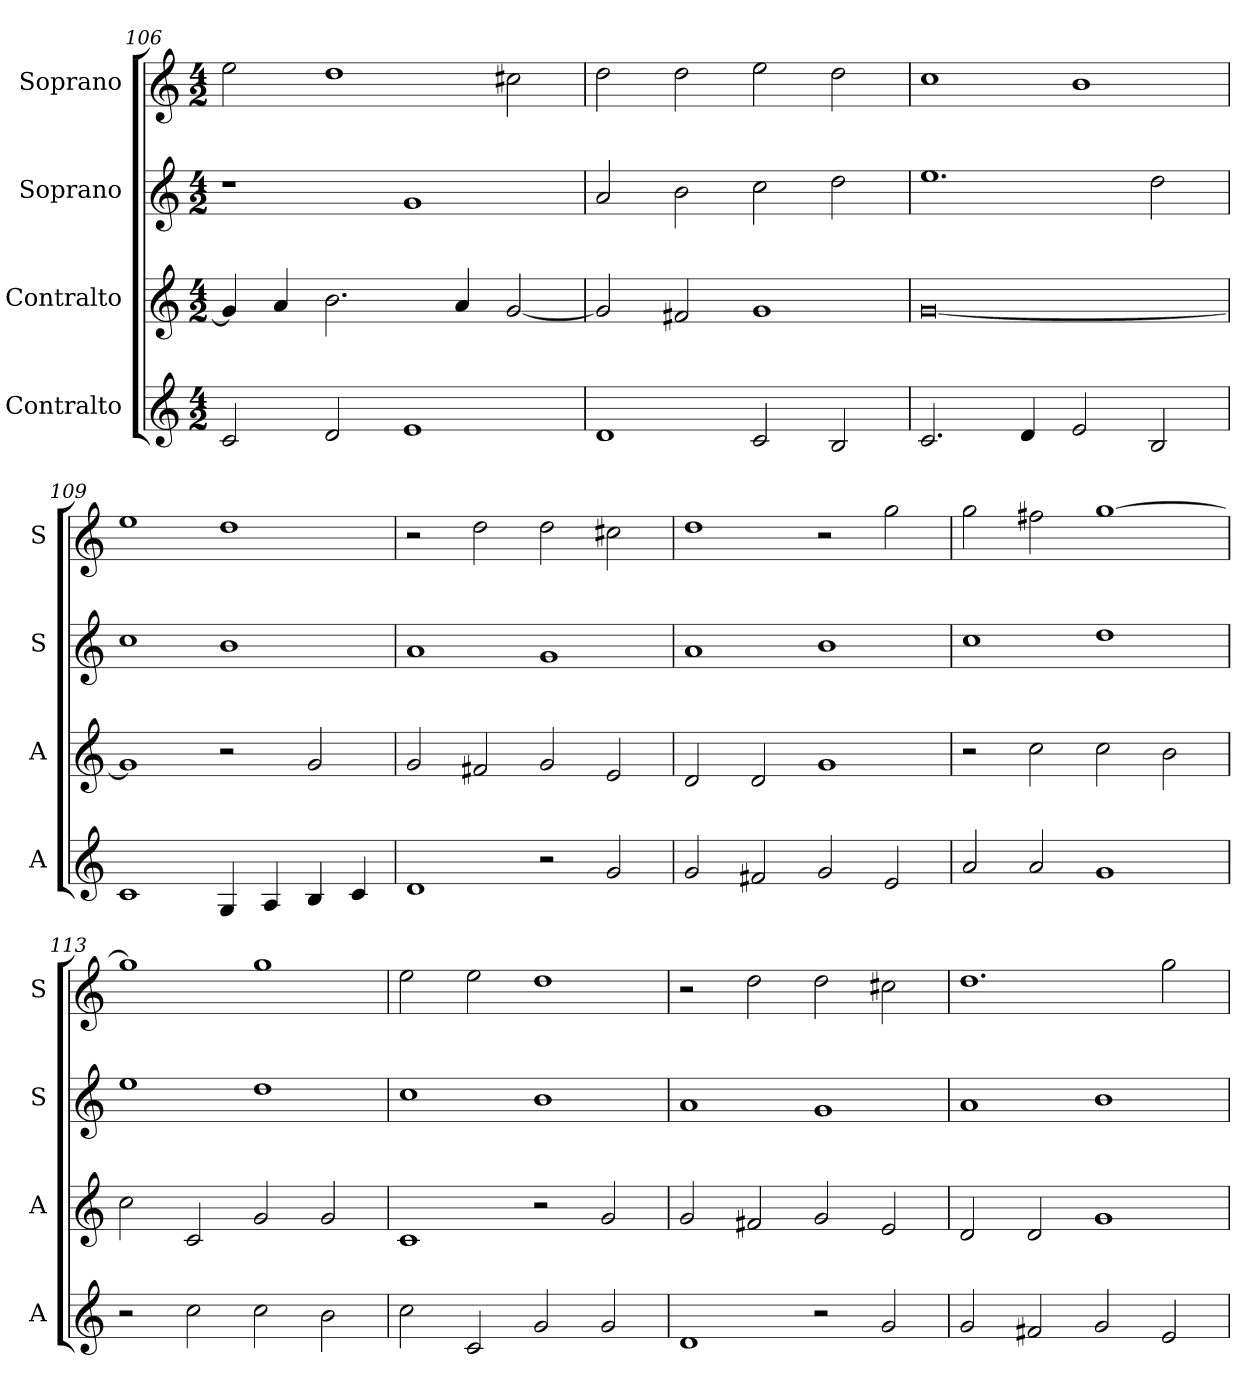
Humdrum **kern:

**kern	**kern	**kern	**kern
*part4	*part3	*part2	*part1
*staff4	*staff3	*staff2	*staff1
*I"Contralto	*I"Contralto	*I"Soprano	*I"Soprano
*I'A	*I'A	*I'S	*I'S
*clefG2	*clefG2	*clefG2	*clefG2
*k[]	*k[]	*k[]	*k[]
*C:ion	*C:ion	*C:ion	*C:ion
*M4/2	*M4/2	*M4/2	*M4/2
=106	=106	=106	=106
2c	4g]	1r	2ee
.	4a	.	.
2d	2.b	.	1dd
1e	.	1g	.
.	4a	.	.
.	[2g	.	2cc#X
=107	=107	=107	=107
1d	2g]	2a	2dd
.	2f#X	2b	2dd
2c	1g	2cc	2ee
2B	.	2dd	2dd
=108	=108	=108	=108
2.c	[0g	1.ee	1cc
4d	.	.	.
2e	.	.	1b
2B	.	2dd	.
=109	=109	=109	=109
1c	1g]	1cc	1ee
4G	2r	1b	1dd
4A	.	.	.
4B	2g	.	.
4c	.	.	.
=110	=110	=110	=110
1d	2g	1a	2r
.	2f#X	.	2dd
2r	2g	1g	2dd
2g	2e	.	2cc#X
=111	=111	=111	=111
2g	2d	1a	1dd
2f#X	2d	.	.
2g	1g	1b	2r
2e	.	.	2gg
=112	=112	=112	=112
2a	2r	1cc	2gg
2a	2cc	.	2ff#X
1g	2cc	1dd	[1gg
.	2b	.	.
=113	=113	=113	=113
2r	2cc	1ee	1gg]
2cc	2c	.	.
2cc	2g	1dd	1gg
2b	2g	.	.
=114	=114	=114	=114
2cc	1c	1cc	2ee
2c	.	.	2ee
2g	2r	1b	1dd
2g	2g	.	.
=115	=115	=115	=115
1d	2g	1a	2r
.	2f#X	.	2dd
2r	2g	1g	2dd
2g	2e	.	2cc#X
=116	=116	=116	=116
2g	2d	1a	1.dd
2f#X	2d	.	.
2g	1g	1b	.
2e	.	.	2gg
=	=	=	=
*-	*-	*-	*-
